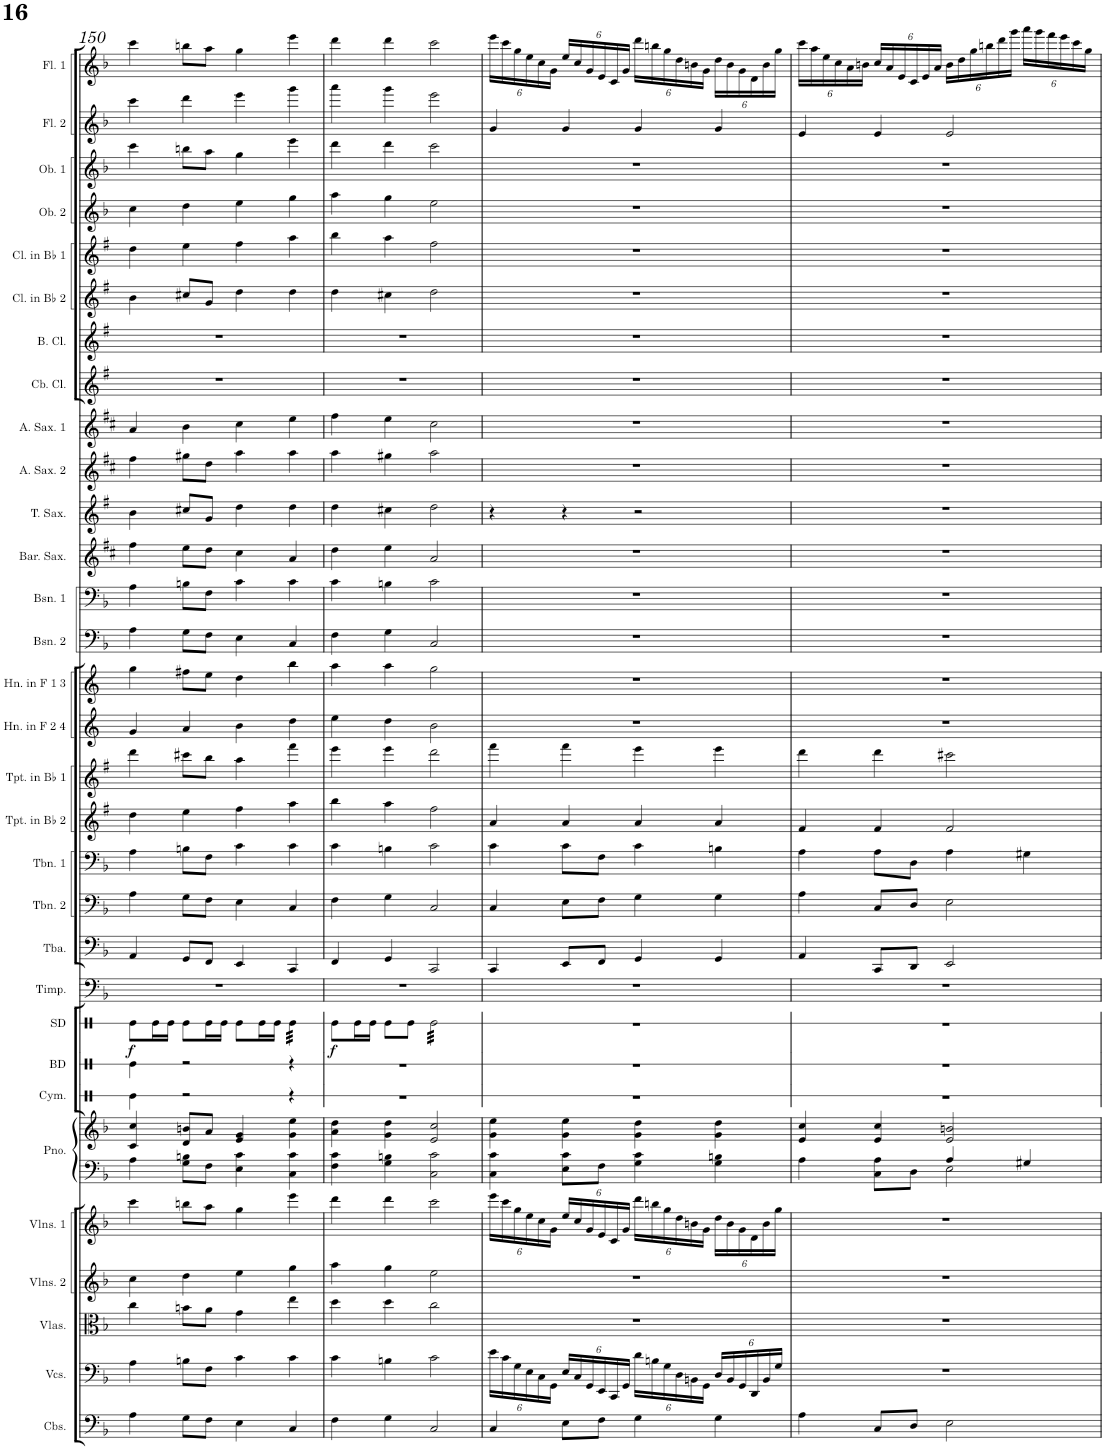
**kern	**kern	**kern	**kern	**kern	**kern	**kern	**kern	**kern	**kern	**dynam	**kern	**kern	**kern	**kern	**kern	**kern	**kern	**kern	**kern	**kern	**kern	**kern	**kern	**kern	**kern	**kern	**kern	**kern	**kern	**kern	**kern	**kern
*part31	*part30	*part29	*part28	*part27	*part26	*part26	*part25	*part24	*part23	*part23	*part22	*part21	*part20	*part19	*part18	*part17	*part16	*part15	*part14	*part13	*part12	*part11	*part10	*part9	*part8	*part7	*part6	*part5	*part4	*part3	*part2	*part1
*staff32	*staff31	*staff30	*staff29	*staff28	*staff27	*staff26	*staff25	*staff24	*staff23	*staff23	*staff22	*staff21	*staff20	*staff19	*staff18	*staff17	*staff16	*staff15	*staff14	*staff13	*staff12	*staff11	*staff10	*staff9	*staff8	*staff7	*staff6	*staff5	*staff4	*staff3	*staff2	*staff1
*I"Contrabasses	*I"Violoncellos	*I"Violas	*I"Violins 2	*I"Violins 1	*I"Grand Piano	*	*I"Cymbals	*I"Bass Drum	*I"Snare Drum	*	*I"Timpani	*I"Tuba	*I"Trombone 2	*I"Trombone 1	*I"Trumpet in Bb 2	*I"Trumpet in Bb 1	*I"Horn in F 2 &amp; 4	*I"Horn in F 1 &amp; 3	*I"Bassoon 2	*I"Bassoon 1	*I"Baritone Saxophone	*I"Tenor Saxophone	*I"Alto Saxophone 2	*I"Alto Saxophone 1	*I"Contrabass Clarinet	*I"Bass Clarinet	*I"Clarinet in Bb 2	*I"Clarinet in Bb 1	*I"Oboe 2	*I"Oboe 1	*I"Flute 2	*I"Flute 1
*I'Cbs.	*I'Vcs.	*I'Vlas.	*I'Vlns. 2	*I'Vlns. 1	*I'Pno.	*	*I'Cym.	*I'BD	*I'SD	*	*I'Timp.	*I'Tba.	*I'Tbn. 2	*I'Tbn. 1	*I'Tpt. in Bb 2	*I'Tpt. in Bb 1	*I'Hn. in F 2 4	*I'Hn. in F 1 3	*I'Bsn. 2	*I'Bsn. 1	*I'Bar. Sax.	*I'T. Sax.	*I'A. Sax. 2	*I'A. Sax. 1	*I'Cb. Cl.	*I'B. Cl.	*I'Cl. in Bb 2	*I'Cl. in Bb 1	*I'Ob. 2	*I'Ob. 1	*I'Fl. 2	*I'Fl. 1
!!LO:PB:g=z
*clefF4	*clefF4	*clefC3	*clefG2	*clefG2	*clefF4	*clefG2	*clefX	*clefX	*clefX	*	*clefF4	*clefF4	*clefF4	*clefF4	*clefG2	*clefG2	*clefG2	*clefG2	*clefF4	*clefF4	*clefG2	*clefG2	*clefG2	*clefG2	*clefG2	*clefG2	*clefG2	*clefG2	*clefG2	*clefG2	*clefG2	*clefG2
*Trd7c12	*	*	*	*	*	*	*	*	*	*	*	*	*	*	*Trd1c2	*Trd1c2	*Trd4c7	*Trd4c7	*	*	*Trd12c21	*Trd8c14	*Trd5c9	*Trd5c9	*Trd15c26	*Trd8c14	*Trd1c2	*Trd1c2	*	*	*	*
*k[b-]	*k[b-]	*k[b-]	*k[b-]	*k[b-]	*k[b-]	*k[b-]	*k[]	*k[]	*k[]	*	*k[b-]	*k[b-]	*k[b-]	*k[b-]	*k[f#]	*k[f#]	*k[]	*k[]	*k[b-]	*k[b-]	*k[f#c#]	*k[f#]	*k[f#c#]	*k[f#c#]	*k[f#]	*k[f#]	*k[f#]	*k[f#]	*k[b-]	*k[b-]	*k[b-]	*k[b-]
*M4/4	*M4/4	*M4/4	*M4/4	*M4/4	*M4/4	*M4/4	*M4/4	*M4/4	*M4/4	*	*M4/4	*M4/4	*M4/4	*M4/4	*M4/4	*M4/4	*M4/4	*M4/4	*M4/4	*M4/4	*M4/4	*M4/4	*M4/4	*M4/4	*M4/4	*M4/4	*M4/4	*M4/4	*M4/4	*M4/4	*M4/4	*M4/4
=150	=150	=150	=150	=150	=150	=150	=150	=150	=150	=150	=150	=150	=150	=150	=150	=150	=150	=150	=150	=150	=150	=150	=150	=150	=150	=150	=150	=150	=150	=150	=150	=150
!	!	!	!	!	!	!	!	!	!	!LO:DY:b	!	!	!	!	!	!	!	!	!	!	!	!	!	!	!	!	!	!	!	!	!	!
4A\	4A\	4cc\	4cc\	4ccc\	4A\	4c/ 4cc/	4Re\	4Re\	8Re\L	f	1r	4AA/	4A\	4A\	4dd\	4ddd\	4g/	4gg\	4A\	4A\	4ff#\	4b\	4ff#\	4a/	1r	1r	4b\	4dd\	4cc\	4ccc\	4ccc\	4ccc\
.	.	.	.	.	.	.	.	.	16Re\L	.	.	.	.	.	.	.	.	.	.	.	.	.	.	.	.	.	.	.	.	.	.	.
.	.	.	.	.	.	.	.	.	16Re\JJ	.	.	.	.	.	.	.	.	.	.	.	.	.	.	.	.	.	.	.	.	.	.	.
8G\L	8Bn\L	8bn\L	4dd\	8bbn\L	8G\ 8Bn\L	8d/ 8bn/L	2r	2r	8Re\L	.	.	8GG/L	8G\L	8Bn\L	4ee\	8ccc#X\L	4a/	8ff#X\L	8G\L	8Bn\L	8ee\L	8cc#X/L	8gg#X\L	4b\	.	.	8cc#X/L	4ee\	4dd\	8bbn\L	4ddd\	8bbn\L
8F\J	8F\J	8a\J	.	8aa\J	8F\J	8a/J	.	.	16Re\L	.	.	8FF/J	8F\J	8F\J	.	8bb\J	.	8ee\J	8F\J	8F\J	8dd\J	8g/J	8dd\J	.	.	.	8g/J	.	.	8aa\J	.	8aa\J
.	.	.	.	.	.	.	.	.	16Re\JJ	.	.	.	.	.	.	.	.	.	.	.	.	.	.	.	.	.	.	.	.	.	.	.
4E\	4c\	4g\	4ee\	4gg\	4E\ 4c\	4e/ 4g/	.	.	8Re\L	.	.	4EE/	4E\	4c\	4ff#\	4aa\	4b\	4dd\	4E\	4c\	4cc#\	4dd\	4aa\	4cc#\	.	.	4dd\	4ff#\	4ee\	4gg\	4eee\	4gg\
.	.	.	.	.	.	.	.	.	16Re\L	.	.	.	.	.	.	.	.	.	.	.	.	.	.	.	.	.	.	.	.	.	.	.
.	.	.	.	.	.	.	.	.	16Re\JJ	.	.	.	.	.	.	.	.	.	.	.	.	.	.	.	.	.	.	.	.	.	.	.
*	*	*	*	*	*	*	*	*	*tremolo	*	*	*	*	*	*	*	*	*	*	*	*	*	*	*	*	*	*	*	*	*	*	*
4C/	4c\	4ee\	4gg\	4eee\	4C\ 4c\	4g\ 4ee\	4r	4r	32Re\LLL	.	.	4CC/	4C/	4c\	4aa\	4fff#\	4dd\	4bb\	4C/	4c\	4a/	4dd\	4aa\	4ee\	.	.	4dd\	4aa\	4gg\	4eee\	4ggg\	4eee\
.	.	.	.	.	.	.	.	.	32Re\	.	.	.	.	.	.	.	.	.	.	.	.	.	.	.	.	.	.	.	.	.	.	.
.	.	.	.	.	.	.	.	.	32Re\	.	.	.	.	.	.	.	.	.	.	.	.	.	.	.	.	.	.	.	.	.	.	.
.	.	.	.	.	.	.	.	.	32Re\	.	.	.	.	.	.	.	.	.	.	.	.	.	.	.	.	.	.	.	.	.	.	.
.	.	.	.	.	.	.	.	.	32Re\	.	.	.	.	.	.	.	.	.	.	.	.	.	.	.	.	.	.	.	.	.	.	.
.	.	.	.	.	.	.	.	.	32Re\	.	.	.	.	.	.	.	.	.	.	.	.	.	.	.	.	.	.	.	.	.	.	.
.	.	.	.	.	.	.	.	.	32Re\	.	.	.	.	.	.	.	.	.	.	.	.	.	.	.	.	.	.	.	.	.	.	.
.	.	.	.	.	.	.	.	.	32Re\JJJ	.	.	.	.	.	.	.	.	.	.	.	.	.	.	.	.	.	.	.	.	.	.	.
*	*	*	*	*	*	*	*	*	*Xtremolo	*	*	*	*	*	*	*	*	*	*	*	*	*	*	*	*	*	*	*	*	*	*	*
=151	=151	=151	=151	=151	=151	=151	=151	=151	=151	=151	=151	=151	=151	=151	=151	=151	=151	=151	=151	=151	=151	=151	=151	=151	=151	=151	=151	=151	=151	=151	=151	=151
!	!	!	!	!	!	!	!	!	!	!LO:DY:b	!	!	!	!	!	!	!	!	!	!	!	!	!	!	!	!	!	!	!	!	!	!
4F\	4c\	4dd\	4aa\	4ddd\	4F\ 4c\	4a\ 4dd\	1r	1r	8Re\L	f	1r	4FF/	4F\	4c\	4bb\	4eee\	4ee\	4aa\	4F\	4c\	4dd\	4dd\	4aa\	4ff#\	1r	1r	4dd\	4bb\	4aa\	4ddd\	4aaa\	4ddd\
.	.	.	.	.	.	.	.	.	16Re\L	.	.	.	.	.	.	.	.	.	.	.	.	.	.	.	.	.	.	.	.	.	.	.
.	.	.	.	.	.	.	.	.	16Re\JJ	.	.	.	.	.	.	.	.	.	.	.	.	.	.	.	.	.	.	.	.	.	.	.
4G\	4Bn\	4dd\	4gg\	4ddd\	4G\ 4Bn\	4g\ 4dd\	.	.	8Re\L	.	.	4GG/	4G\	4Bn\	4aa\	4eee\	4dd\	4aa\	4G\	4Bn\	4ee\	4cc#X\	4gg#X\	4ee\	.	.	4cc#X\	4aa\	4gg\	4ddd\	4ggg\	4ddd\
.	.	.	.	.	.	.	.	.	8Re\J	.	.	.	.	.	.	.	.	.	.	.	.	.	.	.	.	.	.	.	.	.	.	.
*	*	*	*	*	*	*	*	*	*tremolo	*	*	*	*	*	*	*	*	*	*	*	*	*	*	*	*	*	*	*	*	*	*	*
2C/	2c\	2cc\	2ee\	2ccc\	2C\ 2c\	2e/ 2cc/	.	.	32Re\LLL	.	.	2CC/	2C/	2c\	2ff#\	2ddd\	2b\	2gg\	2C/	2c\	2a/	2dd\	2aa\	2cc#\	.	.	2dd\	2ff#\	2ee\	2ccc\	2eee\	2ccc\
.	.	.	.	.	.	.	.	.	32Re\	.	.	.	.	.	.	.	.	.	.	.	.	.	.	.	.	.	.	.	.	.	.	.
.	.	.	.	.	.	.	.	.	32Re\	.	.	.	.	.	.	.	.	.	.	.	.	.	.	.	.	.	.	.	.	.	.	.
.	.	.	.	.	.	.	.	.	32Re\	.	.	.	.	.	.	.	.	.	.	.	.	.	.	.	.	.	.	.	.	.	.	.
.	.	.	.	.	.	.	.	.	32Re\	.	.	.	.	.	.	.	.	.	.	.	.	.	.	.	.	.	.	.	.	.	.	.
.	.	.	.	.	.	.	.	.	32Re\	.	.	.	.	.	.	.	.	.	.	.	.	.	.	.	.	.	.	.	.	.	.	.
.	.	.	.	.	.	.	.	.	32Re\	.	.	.	.	.	.	.	.	.	.	.	.	.	.	.	.	.	.	.	.	.	.	.
.	.	.	.	.	.	.	.	.	32Re\	.	.	.	.	.	.	.	.	.	.	.	.	.	.	.	.	.	.	.	.	.	.	.
.	.	.	.	.	.	.	.	.	32Re\	.	.	.	.	.	.	.	.	.	.	.	.	.	.	.	.	.	.	.	.	.	.	.
.	.	.	.	.	.	.	.	.	32Re\	.	.	.	.	.	.	.	.	.	.	.	.	.	.	.	.	.	.	.	.	.	.	.
.	.	.	.	.	.	.	.	.	32Re\	.	.	.	.	.	.	.	.	.	.	.	.	.	.	.	.	.	.	.	.	.	.	.
.	.	.	.	.	.	.	.	.	32Re\	.	.	.	.	.	.	.	.	.	.	.	.	.	.	.	.	.	.	.	.	.	.	.
.	.	.	.	.	.	.	.	.	32Re\	.	.	.	.	.	.	.	.	.	.	.	.	.	.	.	.	.	.	.	.	.	.	.
.	.	.	.	.	.	.	.	.	32Re\	.	.	.	.	.	.	.	.	.	.	.	.	.	.	.	.	.	.	.	.	.	.	.
.	.	.	.	.	.	.	.	.	32Re\	.	.	.	.	.	.	.	.	.	.	.	.	.	.	.	.	.	.	.	.	.	.	.
.	.	.	.	.	.	.	.	.	32Re\JJJ	.	.	.	.	.	.	.	.	.	.	.	.	.	.	.	.	.	.	.	.	.	.	.
*	*	*	*	*	*	*	*	*	*Xtremolo	*	*	*	*	*	*	*	*	*	*	*	*	*	*	*	*	*	*	*	*	*	*	*
=152	=152	=152	=152	=152	=152	=152	=152	=152	=152	=152	=152	=152	=152	=152	=152	=152	=152	=152	=152	=152	=152	=152	=152	=152	=152	=152	=152	=152	=152	=152	=152	=152
*	*Xbrackettup	*	*	*Xbrackettup	*	*	*	*	*	*	*	*	*	*	*	*	*	*	*	*	*	*	*	*	*	*	*	*	*	*	*	*Xbrackettup
4C/	24e\LL	1r	1r	24eee\LL	4C\ 4c\	4g\ 4ee\	1r	1r	1r	.	1r	4CC/	4C/	4c\	4a/	4fff#\	1r	1r	1r	1r	1r	4r	1r	1r	1r	1r	1r	1r	1r	1r	4g/	24eee\LL
.	24c\	.	.	24ccc\	.	.	.	.	.	.	.	.	.	.	.	.	.	.	.	.	.	.	.	.	.	.	.	.	.	.	.	24ccc\
.	24G\	.	.	24gg\	.	.	.	.	.	.	.	.	.	.	.	.	.	.	.	.	.	.	.	.	.	.	.	.	.	.	.	24gg\
.	24E\	.	.	24ee\	.	.	.	.	.	.	.	.	.	.	.	.	.	.	.	.	.	.	.	.	.	.	.	.	.	.	.	24ee\
.	24C\	.	.	24cc\	.	.	.	.	.	.	.	.	.	.	.	.	.	.	.	.	.	.	.	.	.	.	.	.	.	.	.	24cc\
.	24GG\JJ	.	.	24g\JJ	.	.	.	.	.	.	.	.	.	.	.	.	.	.	.	.	.	.	.	.	.	.	.	.	.	.	.	24g\JJ
8E\L	24E/LL	.	.	24ee/LL	8E\ 8c\L	4g\ 4ee\	.	.	.	.	.	8EE/L	8E\L	8c\L	4a/	4fff#\	.	.	.	.	.	4r	.	.	.	.	.	.	.	.	4g/	24ee/LL
.	24C/	.	.	24cc/	.	.	.	.	.	.	.	.	.	.	.	.	.	.	.	.	.	.	.	.	.	.	.	.	.	.	.	24cc/
.	24GG/	.	.	24g/	.	.	.	.	.	.	.	.	.	.	.	.	.	.	.	.	.	.	.	.	.	.	.	.	.	.	.	24g/
8F\J	24EE/	.	.	24e/	8F\J	.	.	.	.	.	.	8FF/J	8F\J	8F\J	.	.	.	.	.	.	.	.	.	.	.	.	.	.	.	.	.	24e/
.	24CC/	.	.	24c/	.	.	.	.	.	.	.	.	.	.	.	.	.	.	.	.	.	.	.	.	.	.	.	.	.	.	.	24c/
.	24GG/JJ	.	.	24g/JJ	.	.	.	.	.	.	.	.	.	.	.	.	.	.	.	.	.	.	.	.	.	.	.	.	.	.	.	24g/JJ
4G\	24d\LL	.	.	24ddd\LL	4G\ 4c\	4g\ 4dd\	.	.	.	.	.	4GG/	4G\	4c\	4a/	4eee\	.	.	.	.	.	2r	.	.	.	.	.	.	.	.	4g/	24ddd\LL
.	24Bn\	.	.	24bbn\	.	.	.	.	.	.	.	.	.	.	.	.	.	.	.	.	.	.	.	.	.	.	.	.	.	.	.	24bbn\
.	24G\	.	.	24gg\	.	.	.	.	.	.	.	.	.	.	.	.	.	.	.	.	.	.	.	.	.	.	.	.	.	.	.	24gg\
.	24D\	.	.	24dd\	.	.	.	.	.	.	.	.	.	.	.	.	.	.	.	.	.	.	.	.	.	.	.	.	.	.	.	24dd\
.	24BBn\	.	.	24bn\	.	.	.	.	.	.	.	.	.	.	.	.	.	.	.	.	.	.	.	.	.	.	.	.	.	.	.	24bn\
.	24GG\JJ	.	.	24g\JJ	.	.	.	.	.	.	.	.	.	.	.	.	.	.	.	.	.	.	.	.	.	.	.	.	.	.	.	24g\JJ
4G\	24D/LL	.	.	24dd\LL	4G\ 4Bn\	4g\ 4dd\	.	.	.	.	.	4GG/	4G\	4Bn\	4a/	4eee\	.	.	.	.	.	.	.	.	.	.	.	.	.	.	4g/	24dd\LL
.	24BB/	.	.	24b\	.	.	.	.	.	.	.	.	.	.	.	.	.	.	.	.	.	.	.	.	.	.	.	.	.	.	.	24b\
.	24GG/	.	.	24g\	.	.	.	.	.	.	.	.	.	.	.	.	.	.	.	.	.	.	.	.	.	.	.	.	.	.	.	24g\
.	24DD/	.	.	24d\	.	.	.	.	.	.	.	.	.	.	.	.	.	.	.	.	.	.	.	.	.	.	.	.	.	.	.	24d\
.	24BB/	.	.	24b\	.	.	.	.	.	.	.	.	.	.	.	.	.	.	.	.	.	.	.	.	.	.	.	.	.	.	.	24b\
.	24G/JJ	.	.	24gg\JJ	.	.	.	.	.	.	.	.	.	.	.	.	.	.	.	.	.	.	.	.	.	.	.	.	.	.	.	24gg\JJ
=153	=153	=153	=153	=153	=153	=153	=153	=153	=153	=153	=153	=153	=153	=153	=153	=153	=153	=153	=153	=153	=153	=153	=153	=153	=153	=153	=153	=153	=153	=153	=153	=153
*	*	*	*	*	*^	*	*	*	*	*	*	*	*	*	*	*	*	*	*	*	*	*	*	*	*	*	*	*	*	*	*	*
4A\	1r	1r	1r	1r	4A\	2ryy	4e/ 4cc/	1r	1r	1r	.	1r	4AA/	4A\	4A\	4f#/	4ddd\	1r	1r	1r	1r	1r	1r	1r	1r	1r	1r	1r	1r	1r	1r	4e/	24ccc\LL
.	.	.	.	.	.	.	.	.	.	.	.	.	.	.	.	.	.	.	.	.	.	.	.	.	.	.	.	.	.	.	.	.	24aa\
.	.	.	.	.	.	.	.	.	.	.	.	.	.	.	.	.	.	.	.	.	.	.	.	.	.	.	.	.	.	.	.	.	24ee\
.	.	.	.	.	.	.	.	.	.	.	.	.	.	.	.	.	.	.	.	.	.	.	.	.	.	.	.	.	.	.	.	.	24cc\
.	.	.	.	.	.	.	.	.	.	.	.	.	.	.	.	.	.	.	.	.	.	.	.	.	.	.	.	.	.	.	.	.	24a\
.	.	.	.	.	.	.	.	.	.	.	.	.	.	.	.	.	.	.	.	.	.	.	.	.	.	.	.	.	.	.	.	.	24bn\JJ
8C/L	.	.	.	.	8C\ 8A\L	.	4e/ 4cc/	.	.	.	.	.	8CC/L	8C/L	8A\L	4f#/	4ddd\	.	.	.	.	.	.	.	.	.	.	.	.	.	.	4e/	24cc/LL
.	.	.	.	.	.	.	.	.	.	.	.	.	.	.	.	.	.	.	.	.	.	.	.	.	.	.	.	.	.	.	.	.	24a/
.	.	.	.	.	.	.	.	.	.	.	.	.	.	.	.	.	.	.	.	.	.	.	.	.	.	.	.	.	.	.	.	.	24e/
8D/J	.	.	.	.	8D\J	.	.	.	.	.	.	.	8DD/J	8D/J	8D\J	.	.	.	.	.	.	.	.	.	.	.	.	.	.	.	.	.	24c/
.	.	.	.	.	.	.	.	.	.	.	.	.	.	.	.	.	.	.	.	.	.	.	.	.	.	.	.	.	.	.	.	.	24e/
.	.	.	.	.	.	.	.	.	.	.	.	.	.	.	.	.	.	.	.	.	.	.	.	.	.	.	.	.	.	.	.	.	24a/JJ
2E\	.	.	.	.	4A/	2E\	2e/ 2bn/	.	.	.	.	.	2EE/	2E\	4A\	2f#/	2ccc#X\	.	.	.	.	.	.	.	.	.	.	.	.	.	.	2e/	24b\LL
.	.	.	.	.	.	.	.	.	.	.	.	.	.	.	.	.	.	.	.	.	.	.	.	.	.	.	.	.	.	.	.	.	24dd\
.	.	.	.	.	.	.	.	.	.	.	.	.	.	.	.	.	.	.	.	.	.	.	.	.	.	.	.	.	.	.	.	.	24gg\
.	.	.	.	.	.	.	.	.	.	.	.	.	.	.	.	.	.	.	.	.	.	.	.	.	.	.	.	.	.	.	.	.	24bbn\
.	.	.	.	.	.	.	.	.	.	.	.	.	.	.	.	.	.	.	.	.	.	.	.	.	.	.	.	.	.	.	.	.	24ddd\
.	.	.	.	.	.	.	.	.	.	.	.	.	.	.	.	.	.	.	.	.	.	.	.	.	.	.	.	.	.	.	.	.	24ggg\JJ
.	.	.	.	.	4G#X/	.	.	.	.	.	.	.	.	.	4G#X\	.	.	.	.	.	.	.	.	.	.	.	.	.	.	.	.	.	24aaa\LL
.	.	.	.	.	.	.	.	.	.	.	.	.	.	.	.	.	.	.	.	.	.	.	.	.	.	.	.	.	.	.	.	.	24ggg\
.	.	.	.	.	.	.	.	.	.	.	.	.	.	.	.	.	.	.	.	.	.	.	.	.	.	.	.	.	.	.	.	.	24fff\
.	.	.	.	.	.	.	.	.	.	.	.	.	.	.	.	.	.	.	.	.	.	.	.	.	.	.	.	.	.	.	.	.	24eee\
.	.	.	.	.	.	.	.	.	.	.	.	.	.	.	.	.	.	.	.	.	.	.	.	.	.	.	.	.	.	.	.	.	24ccc\
.	.	.	.	.	.	.	.	.	.	.	.	.	.	.	.	.	.	.	.	.	.	.	.	.	.	.	.	.	.	.	.	.	24gg\JJ
*	*	*	*	*	*v	*v	*	*	*	*	*	*	*	*	*	*	*	*	*	*	*	*	*	*	*	*	*	*	*	*	*	*	*
=	=	=	=	=	=	=	=	=	=	=	=	=	=	=	=	=	=	=	=	=	=	=	=	=	=	=	=	=	=	=	=	=
*-	*-	*-	*-	*-	*-	*-	*-	*-	*-	*-	*-	*-	*-	*-	*-	*-	*-	*-	*-	*-	*-	*-	*-	*-	*-	*-	*-	*-	*-	*-	*-	*-
